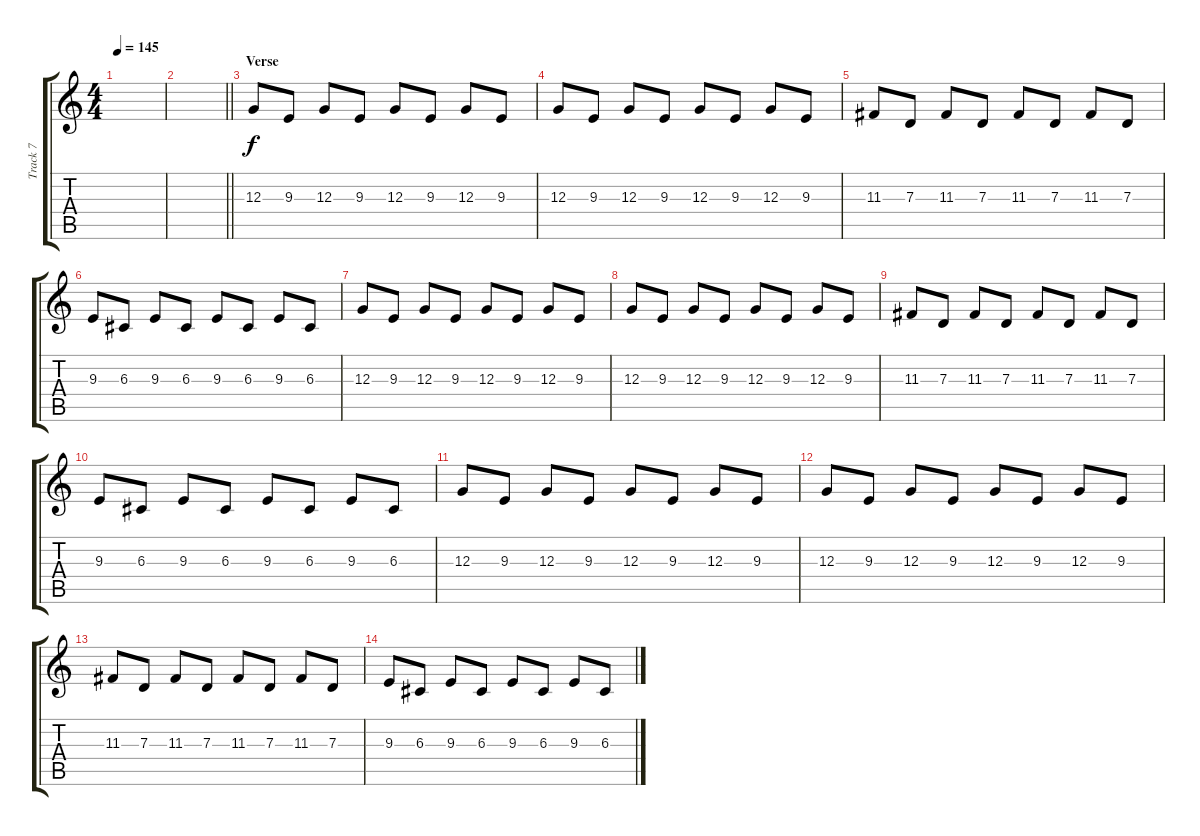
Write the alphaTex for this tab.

\track ("Track 7" "Track 7") {instrument electricpiano1}
\staff {score tabs}
\tuning (E4 B3 G3 D3 A2 E2) {hide}
\ts (4 4)
\tempo 145
\clef g2
\ks c
|
\barLineRight lightlight
|
\section ("" "Verse")
12.3.8 9.3.8 12.3.8 9.3.8 12.3.8 9.3.8 12.3.8 9.3.8 |
12.3.8 9.3.8 12.3.8 9.3.8 12.3.8 9.3.8 12.3.8 9.3.8 |
11.3.8 7.3.8 11.3.8 7.3.8 11.3.8 7.3.8 11.3.8 7.3.8 |
9.3.8 6.3.8 9.3.8 6.3.8 9.3.8 6.3.8 9.3.8 6.3.8 |
12.3.8 9.3.8 12.3.8 9.3.8 12.3.8 9.3.8 12.3.8 9.3.8 |
12.3.8 9.3.8 12.3.8 9.3.8 12.3.8 9.3.8 12.3.8 9.3.8 |
11.3.8 7.3.8 11.3.8 7.3.8 11.3.8 7.3.8 11.3.8 7.3.8 |
9.3.8 6.3.8 9.3.8 6.3.8 9.3.8 6.3.8 9.3.8 6.3.8 |
12.3.8 9.3.8 12.3.8 9.3.8 12.3.8 9.3.8 12.3.8 9.3.8 |
12.3.8 9.3.8 12.3.8 9.3.8 12.3.8 9.3.8 12.3.8 9.3.8 |
11.3.8 7.3.8 11.3.8 7.3.8 11.3.8 7.3.8 11.3.8 7.3.8 |
9.3.8 6.3.8 9.3.8 6.3.8 9.3.8 6.3.8 9.3.8 6.3.8
